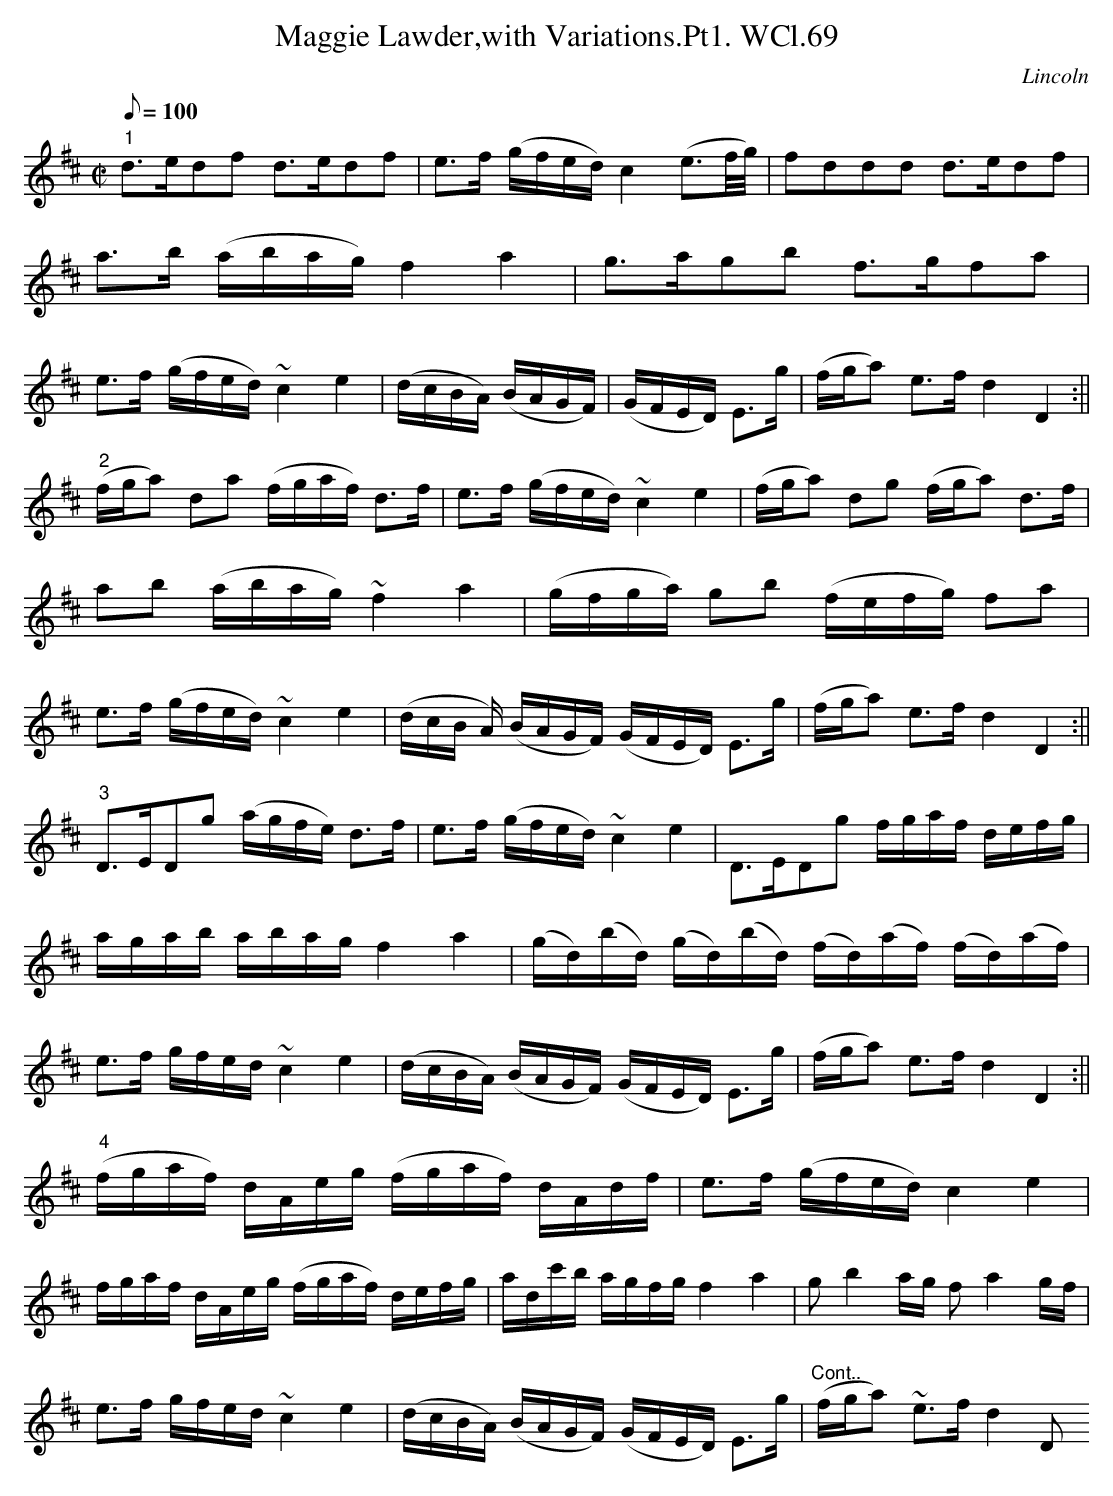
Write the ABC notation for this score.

X:1
T:Maggie Lawder,with Variations.Pt1. WCl.69
M:C|
L:1/8
Q:100
O:Lincoln
K:D
"1"d>edf d>edf|e>f (g/f/e/d/)c2 (e3/2f/4g/4)|fddd d>edf|a>b (a/b/a/g/)f2
a2|g>agb
 f>gfa|e>f (g/f/e/d/) ~c2e2|
(d/c/B/A/) (B/A/G/F/)|(G/F/E/D/) E>g|(f/g/a) e>fd2D2:||!
"2"(f/g/a )da (f/g/a/f/) d>f|e>f (g/f/e/d/)~c2e2|(f/g/a) dg (f/g/a) d>f|
ab
 (a/b/a/g/)~f2a2|(g/f/g/a/) gb (f/e/f/g/) fa|e>f (g/f/e/d/)~c2e2|(d/c/B/
A/) (B/A/G/F/) (G/F/E/D/) E>g|(f/g/a) e>fd2D2:||!
"3"D>EDg (a/g/f/e/) d>f|e>f (g/f/e/d/) ~c2e2|D>EDg f/g/a/f/ d/e/f/g/|!
a/g/a/b/ a/b/a/g/ f2a2|
(g/d/)(b/d/) (g/d/)(b/d/) (f/d/)(a/f/) (f/d/)(a/f/) |!e>f g/f/e/d/ ~c2e2
|
(d/c/B/A/) (B/A/G/F/) (G/F/E/D/) E>g|(f/g/a) e>f d2D2:||!
"4"(f/g/a/f/) d/A/e/g/ (f/g/a/f/) d/A/d/f/|e>f (g/f/e/d/) c2 e2|!
f/g/a/f/ d/A/e/g/ (f/g/a/f/) d/e/f/g/|a/d/'c'/b/ a/g/f/g/ f2a2|gb2a/g/ f
a2g/f/|!
e>f g/f/e/d/ ~c2e2|(d/c/B/A/) (B/A/G/F/) (G/F/E/D/) E>g|"Cont.."(f/g/a)
~e>f d2D
2:||
